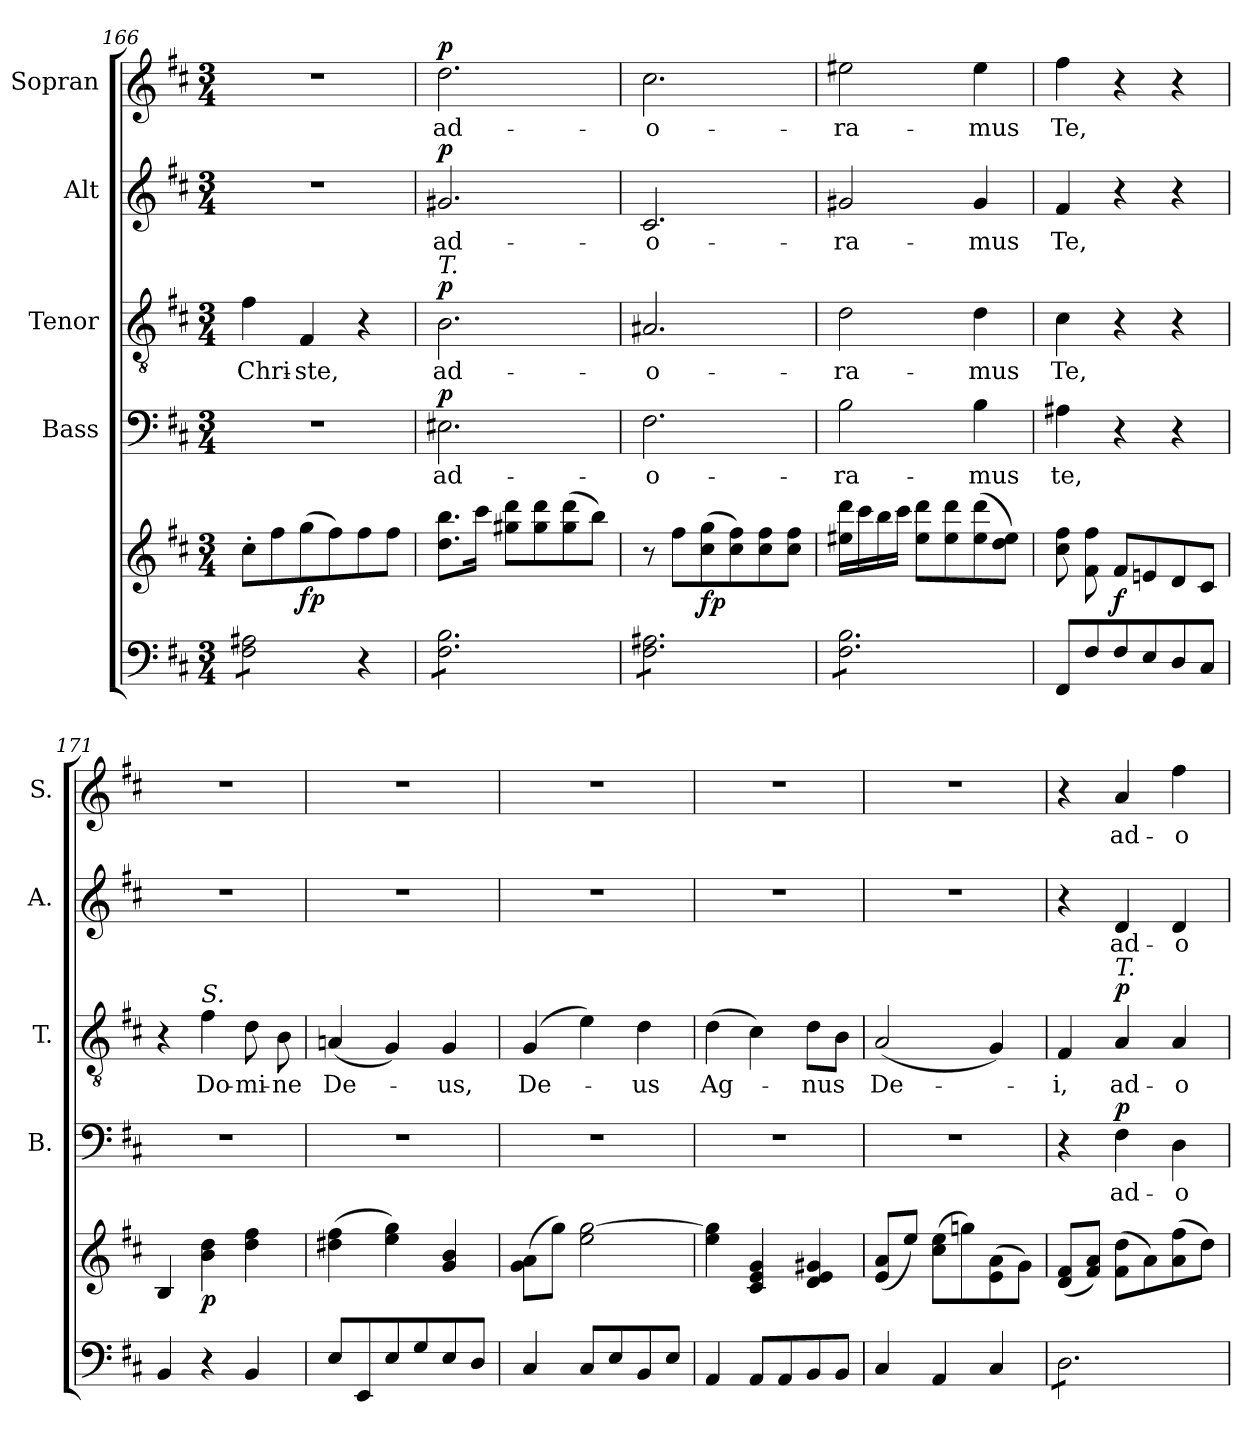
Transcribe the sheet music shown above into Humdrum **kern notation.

**kern	**kern	**dynam	**kern	**text	**dynam	**kern	**text	**dynam	**kern	**text	**dynam	**kern	**text	**dynam
*part5	*part5	*part5	*part4	*part4	*part4	*part3	*part3	*part3	*part2	*part2	*part2	*part1	*part1	*part1
*staff6	*staff5	*staff5/6	*staff4	*staff4	*staff4	*staff3	*staff3	*staff3	*staff2	*staff2	*staff2	*staff1	*staff1	*staff1
*	*	*	*I"Bass	*	*	*I"Tenor	*	*	*I"Alt	*	*	*I"Sopran	*	*
*	*	*	*I'B.	*	*	*I'T.	*	*	*I'A.	*	*	*I'S.	*	*
*clefF4	*clefG2	*	*clefF4	*	*	*clefGv2	*	*	*clefG2	*	*	*clefG2	*	*
*k[f#c#]	*k[f#c#]	*	*k[f#c#]	*	*	*k[f#c#]	*	*	*k[f#c#]	*	*	*k[f#c#]	*	*
*D:	*D:	*	*D:	*	*	*D:	*	*	*D:	*	*	*D:	*	*
*M3/4	*M3/4	*	*M3/4	*	*	*M3/4	*	*	*M3/4	*	*	*M3/4	*	*
=166	=166	=166	=166	=166	=166	=166	=166	=166	=166	=166	=166	=166	=166	=166
!	!	!	!	!	!	!	!LO:LY:b	!	!	!	!	!	!	!
*tremolo	*	*	*	*	*	*	*	*	*	*	*	*	*	*
8F#\ 8A#X\L	8cc#'>\L	.	2.r	.	.	4f#\	Chri-	.	2.r	.	.	2.r	.	.
8F#\ 8A#X\	8ff#\	.	.	.	.	.	.	.	.	.	.	.	.	.
!	!	!LO:DY:b	!	!	!	!	!LO:LY:b	!	!	!	!	!	!	!
8F#\ 8A#X\	(>8gg\	fp	.	.	.	4F#/	-ste,	.	.	.	.	.	.	.
8F#\ 8A#X\J	8ff#\)	.	.	.	.	.	.	.	.	.	.	.	.	.
4r	8ff#\	.	.	.	.	4r	.	.	.	.	.	.	.	.
.	8ff#\J	.	.	.	.	.	.	.	.	.	.	.	.	.
=167	=167	=167	=167	=167	=167	=167	=167	=167	=167	=167	=167	=167	=167	=167
!	!	!	!	!	!	!LO:TX:a:i:t=T.	!	!	!	!	!	!	!	!
!	!	!	!	!LO:LY:b	!LO:DY:a	!	!LO:LY:b	!LO:DY:a	!	!LO:LY:b	!LO:DY:a	!	!LO:LY:b	!LO:DY:a
8F#\ 8B\L	8.dd\ 8.bb\L	.	2.E#X\	ad-	p	2.B\	ad-	p	2.g#X/	ad-	p	2.dd\	ad-	p
8F#\ 8B\	.	.	.	.	.	.	.	.	.	.	.	.	.	.
.	16ccc#\Jk	.	.	.	.	.	.	.	.	.	.	.	.	.
8F#\ 8B\	8gg#X\ 8ddd\L	.	.	.	.	.	.	.	.	.	.	.	.	.
8F#\ 8B\	8gg#\ 8ddd\	.	.	.	.	.	.	.	.	.	.	.	.	.
8F#\ 8B\	(>8gg#\ 8ddd\	.	.	.	.	.	.	.	.	.	.	.	.	.
8F#\ 8B\J	8bb\J)	.	.	.	.	.	.	.	.	.	.	.	.	.
=168	=168	=168	=168	=168	=168	=168	=168	=168	=168	=168	=168	=168	=168	=168
!	!	!	!	!LO:LY:b	!	!	!LO:LY:b	!	!	!LO:LY:b	!	!	!LO:LY:b	!
8F#\ 8A#X\L	8r	.	2.F#\	-o-	.	2.A#X/	-o-	.	2.c#/	-o-	.	2.cc#\	-o-	.
8F#\ 8A#X\	8ff#\L	.	.	.	.	.	.	.	.	.	.	.	.	.
!	!	!LO:DY:b	!	!	!	!	!	!	!	!	!	!	!	!
8F#\ 8A#X\	(>8cc#\ 8gg\	fp	.	.	.	.	.	.	.	.	.	.	.	.
8F#\ 8A#X\	8cc#\ 8ff#\)	.	.	.	.	.	.	.	.	.	.	.	.	.
8F#\ 8A#X\	8cc#\ 8ff#\	.	.	.	.	.	.	.	.	.	.	.	.	.
8F#\ 8A#X\J	8cc#\ 8ff#\J	.	.	.	.	.	.	.	.	.	.	.	.	.
=169	=169	=169	=169	=169	=169	=169	=169	=169	=169	=169	=169	=169	=169	=169
!	!	!	!	!LO:LY:b	!	!	!LO:LY:b	!	!	!LO:LY:b	!	!	!LO:LY:b	!
8F#\ 8B\L	16ee#X\ 16ddd\LL	.	2B\	-ra-	.	2d\	-ra-	.	2g#X/	-ra-	.	2ee#X\	-ra-	.
.	16ccc#\	.	.	.	.	.	.	.	.	.	.	.	.	.
8F#\ 8B\	16bb\	.	.	.	.	.	.	.	.	.	.	.	.	.
.	16ccc#\JJ	.	.	.	.	.	.	.	.	.	.	.	.	.
8F#\ 8B\	8ee#\ 8ddd\L	.	.	.	.	.	.	.	.	.	.	.	.	.
8F#\ 8B\	8ee#\ 8ddd\	.	.	.	.	.	.	.	.	.	.	.	.	.
!	!	!	!	!LO:LY:b	!	!	!LO:LY:b	!	!	!LO:LY:b	!	!	!LO:LY:b	!
8F#\ 8B\	(>8ee#\ 8ddd\	.	4B\	-mus	.	4d\	-mus	.	4g#/	-mus	.	4ee#\	-mus	.
8F#\ 8B\J	8dd\ 8ee#\J)	.	.	.	.	.	.	.	.	.	.	.	.	.
*Xtremolo	*	*	*	*	*	*	*	*	*	*	*	*	*	*
=170	=170	=170	=170	=170	=170	=170	=170	=170	=170	=170	=170	=170	=170	=170
!	!	!	!	!LO:LY:b	!	!	!LO:LY:b	!	!	!LO:LY:b	!	!	!LO:LY:b	!
8FF#/L	8cc#\ 8ff#\	.	4A#X\	te,	.	4c#\	Te,	.	4f#/	Te,	.	4ff#\	Te,	.
8F#/	8f#\ 8ff#\	.	.	.	.	.	.	.	.	.	.	.	.	.
!	!	!LO:DY:a=2	!	!	!	!	!	!	!	!	!	!	!	!
8F#/	8f#/L	f	4r	.	.	4r	.	.	4r	.	.	4r	.	.
8E/	8en/	.	.	.	.	.	.	.	.	.	.	.	.	.
8D/	8d/	.	4r	.	.	4r	.	.	4r	.	.	4r	.	.
8C#/J	8c#/J	.	.	.	.	.	.	.	.	.	.	.	.	.
!!LO:LB:g=z
=171	=171	=171	=171	=171	=171	=171	=171	=171	=171	=171	=171	=171	=171	=171
4BB/	4B/	.	2.r	.	.	4r	.	.	2.r	.	.	2.r	.	.
!	!	!	!	!	!	!LO:TX:a:i:t=S.	!	!	!	!	!	!	!	!
!	!	!LO:DY:b	!	!	!	!	!LO:LY:b	!	!	!	!	!	!	!
4r	4b\ 4dd\	p	.	.	.	4f#\	Do-	.	.	.	.	.	.	.
!	!	!	!	!	!	!	!LO:LY:b	!	!	!	!	!	!	!
4BB/	4dd\ 4ff#\	.	.	.	.	8d\	-mi-	.	.	.	.	.	.	.
!	!	!	!	!	!	!	!LO:LY:b	!	!	!	!	!	!	!
.	.	.	.	.	.	8B\	-ne	.	.	.	.	.	.	.
=172	=172	=172	=172	=172	=172	=172	=172	=172	=172	=172	=172	=172	=172	=172
!	!	!	!	!	!	!	!LO:LY:b	!	!	!	!	!	!	!
8E/L	(>4dd#X\ 4ff#\	.	2.r	.	.	(<4An/	De-	.	2.r	.	.	2.r	.	.
8EE/	.	.	.	.	.	.	.	.	.	.	.	.	.	.
8E/	4ee\ 4gg\)	.	.	.	.	4G/)	.	.	.	.	.	.	.	.
8G/	.	.	.	.	.	.	.	.	.	.	.	.	.	.
!	!	!	!	!	!	!	!LO:LY:b	!	!	!	!	!	!	!
8E/	4g/ 4b/	.	.	.	.	4G/	-us,	.	.	.	.	.	.	.
8D/J	.	.	.	.	.	.	.	.	.	.	.	.	.	.
=173	=173	=173	=173	=173	=173	=173	=173	=173	=173	=173	=173	=173	=173	=173
!	!	!	!	!	!	!	!LO:LY:b	!	!	!	!	!	!	!
4C#/	(>8g\ 8a\L	.	2.r	.	.	(4G/	De-	.	2.r	.	.	2.r	.	.
.	8gg\J)	.	.	.	.	.	.	.	.	.	.	.	.	.
8C#/L	2ee\ [2gg\	.	.	.	.	4e\)	.	.	.	.	.	.	.	.
8E/	.	.	.	.	.	.	.	.	.	.	.	.	.	.
!	!	!	!	!	!	!	!LO:LY:b	!	!	!	!	!	!	!
8BB/	.	.	.	.	.	4d\	-us	.	.	.	.	.	.	.
8E/J	.	.	.	.	.	.	.	.	.	.	.	.	.	.
=174	=174	=174	=174	=174	=174	=174	=174	=174	=174	=174	=174	=174	=174	=174
!	!	!	!	!	!	!	!LO:LY:b	!	!	!	!	!	!	!
4AA/	4ee\ 4gg\]	.	2.r	.	.	(>4d\	Ag-	.	2.r	.	.	2.r	.	.
8AA/L	4c#/ 4e/ 4g/	.	.	.	.	4c#\)	.	.	.	.	.	.	.	.
8AA/	.	.	.	.	.	.	.	.	.	.	.	.	.	.
!	!	!	!	!	!	!	!LO:LY:b	!	!	!	!	!	!	!
8BB/	4d/ 4e/ 4g#X/	.	.	.	.	8d\L	-nus	.	.	.	.	.	.	.
8BB/J	.	.	.	.	.	8B\J	.	.	.	.	.	.	.	.
=175	=175	=175	=175	=175	=175	=175	=175	=175	=175	=175	=175	=175	=175	=175
!	!	!	!	!	!	!	!LO:LY:b	!	!	!	!	!	!	!
4C#/	(<8e/ 8a/L	.	2.r	.	.	(<2A/	De-	.	2.r	.	.	2.r	.	.
.	8ee/J)	.	.	.	.	.	.	.	.	.	.	.	.	.
4AA/	(>8cc#\ 8ee\L	.	.	.	.	.	.	.	.	.	.	.	.	.
.	8ggn\)	.	.	.	.	.	.	.	.	.	.	.	.	.
4C#/	(>8e\ 8a\	.	.	.	.	4G/)	.	.	.	.	.	.	.	.
.	8g\J)	.	.	.	.	.	.	.	.	.	.	.	.	.
=176	=176	=176	=176	=176	=176	=176	=176	=176	=176	=176	=176	=176	=176	=176
!	!	!	!	!	!	!	!LO:LY:b	!	!	!	!	!	!	!
*tremolo	*	*	*	*	*	*	*	*	*	*	*	*	*	*
8D\L	(<8d/ 8f#/L	.	4r	.	.	4F#/	-i,	.	4r	.	.	4r	.	.
8D\	8f#/ 8a/J)	.	.	.	.	.	.	.	.	.	.	.	.	.
!	!	!	!	!	!	!LO:TX:a:i:t=T.	!	!	!	!	!	!	!	!
!	!	!	!	!LO:LY:b	!LO:DY:a	!	!LO:LY:b	!LO:DY:a	!	!LO:LY:b	!	!	!LO:LY:b	!
8D\	(>8f#\ 8dd\L	.	4F#\	ad-	p	4A/	ad-	p	4d/	ad-	.	4a/	ad-	.
8D\	8a\)	.	.	.	.	.	.	.	.	.	.	.	.	.
!	!	!	!	!LO:LY:b	!	!	!LO:LY:b	!	!	!LO:LY:b	!	!	!LO:LY:b	!
8D\	(>8a\ 8ff#\	.	4D\	-o-	.	4A/	-o-	.	4d/	-o-	.	4ff#\	-o-	.
8D\J	8dd\J)	.	.	.	.	.	.	.	.	.	.	.	.	.
*Xtremolo	*	*	*	*	*	*	*	*	*	*	*	*	*	*
=	=	=	=	=	=	=	=	=	=	=	=	=	=	=
*-	*-	*-	*-	*-	*-	*-	*-	*-	*-	*-	*-	*-	*-	*-
